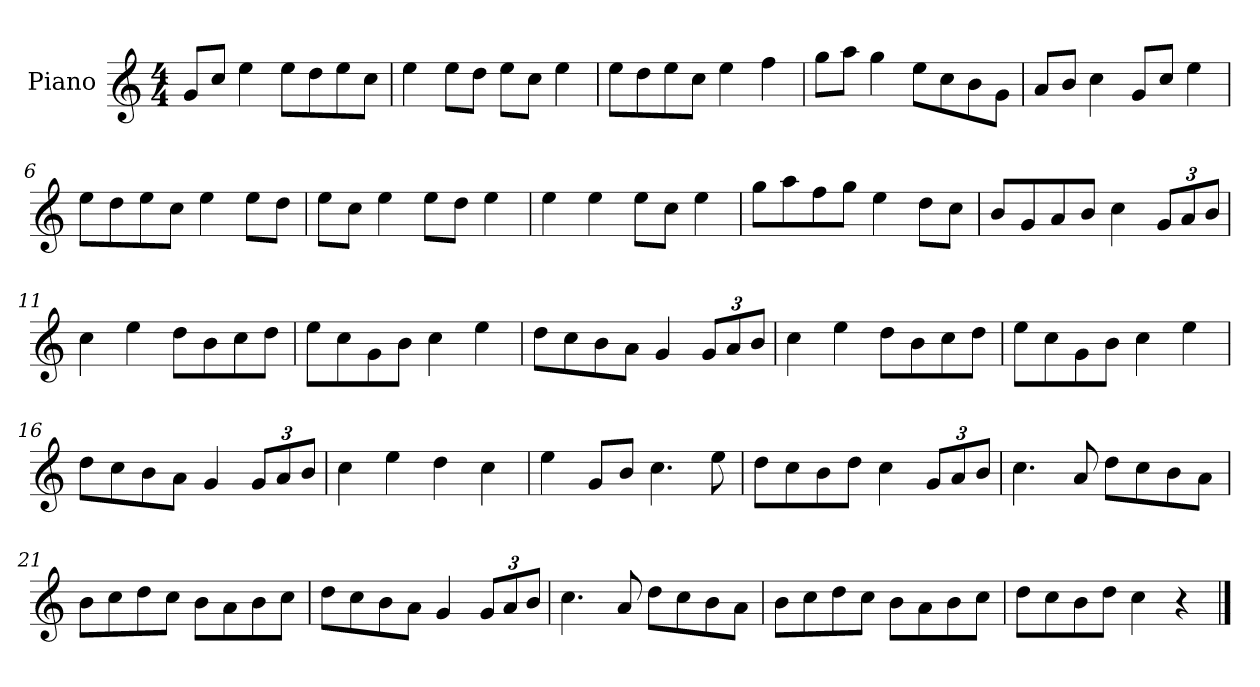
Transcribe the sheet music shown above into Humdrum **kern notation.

**kern
*part1
*staff1
*I"Piano
*I'P-no
*clefG2
*k[]
*M4/4
*MM90
=1
8g/L
8cc/J
4ee\
8ee\L
8dd\
8ee\
8cc\J
=2
4ee\
8ee\L
8dd\J
8ee\L
8cc\J
4ee\
=3
8ee\L
8dd\
8ee\
8cc\J
4ee\
4ff\
=4
8gg\L
8aa\J
4gg\
8ee\L
8cc\
8b\
8g\J
=5
8a/L
8b/J
4cc\
8g/L
8cc/J
4ee\
=6
8ee\L
8dd\
8ee\
8cc\J
4ee\
8ee\L
8dd\J
!!LO:LB:g=z
=7
8ee\L
8cc\J
4ee\
8ee\L
8dd\J
4ee\
=8
4ee\
4ee\
8ee\L
8cc\J
4ee\
=9
8gg\L
8aa\
8ff\
8gg\J
4ee\
8dd\L
8cc\J
=10
8b/L
8g/
8a/
8b/J
4cc\
*Xbrackettup
12g/L
12a/
12b/J
=11
4cc\
4ee\
8dd\L
8b\
8cc\
8dd\J
=12
8ee\L
8cc\
8g\
8b\J
4cc\
4ee\
!!LO:LB:g=z
=13
8dd\L
8cc\
8b\
8a\J
4g/
12g/L
12a/
12b/J
=14
4cc\
4ee\
8dd\L
8b\
8cc\
8dd\J
=15
8ee\L
8cc\
8g\
8b\J
4cc\
4ee\
=16
8dd\L
8cc\
8b\
8a\J
4g/
12g/L
12a/
12b/J
=17
4cc\
4ee\
4dd\
4cc\
=18
4ee\
8g/L
8b/J
4.cc\
8ee\
!!LO:LB:g=z
=19
8dd\L
8cc\
8b\
8dd\J
4cc\
12g/L
12a/
12b/J
=20
4.cc\
8a/
8dd\L
8cc\
8b\
8a\J
=21
8b\L
8cc\
8dd\
8cc\J
8b\L
8a\
8b\
8cc\J
=22
8dd\L
8cc\
8b\
8a\J
4g/
12g/L
12a/
12b/J
=23
4.cc\
8a/
8dd\L
8cc\
8b\
8a\J
!!LO:LB:g=z
=24
8b\L
8cc\
8dd\
8cc\J
8b\L
8a\
8b\
8cc\J
=25
8dd\L
8cc\
8b\
8dd\J
4cc\
4r
==
*-
